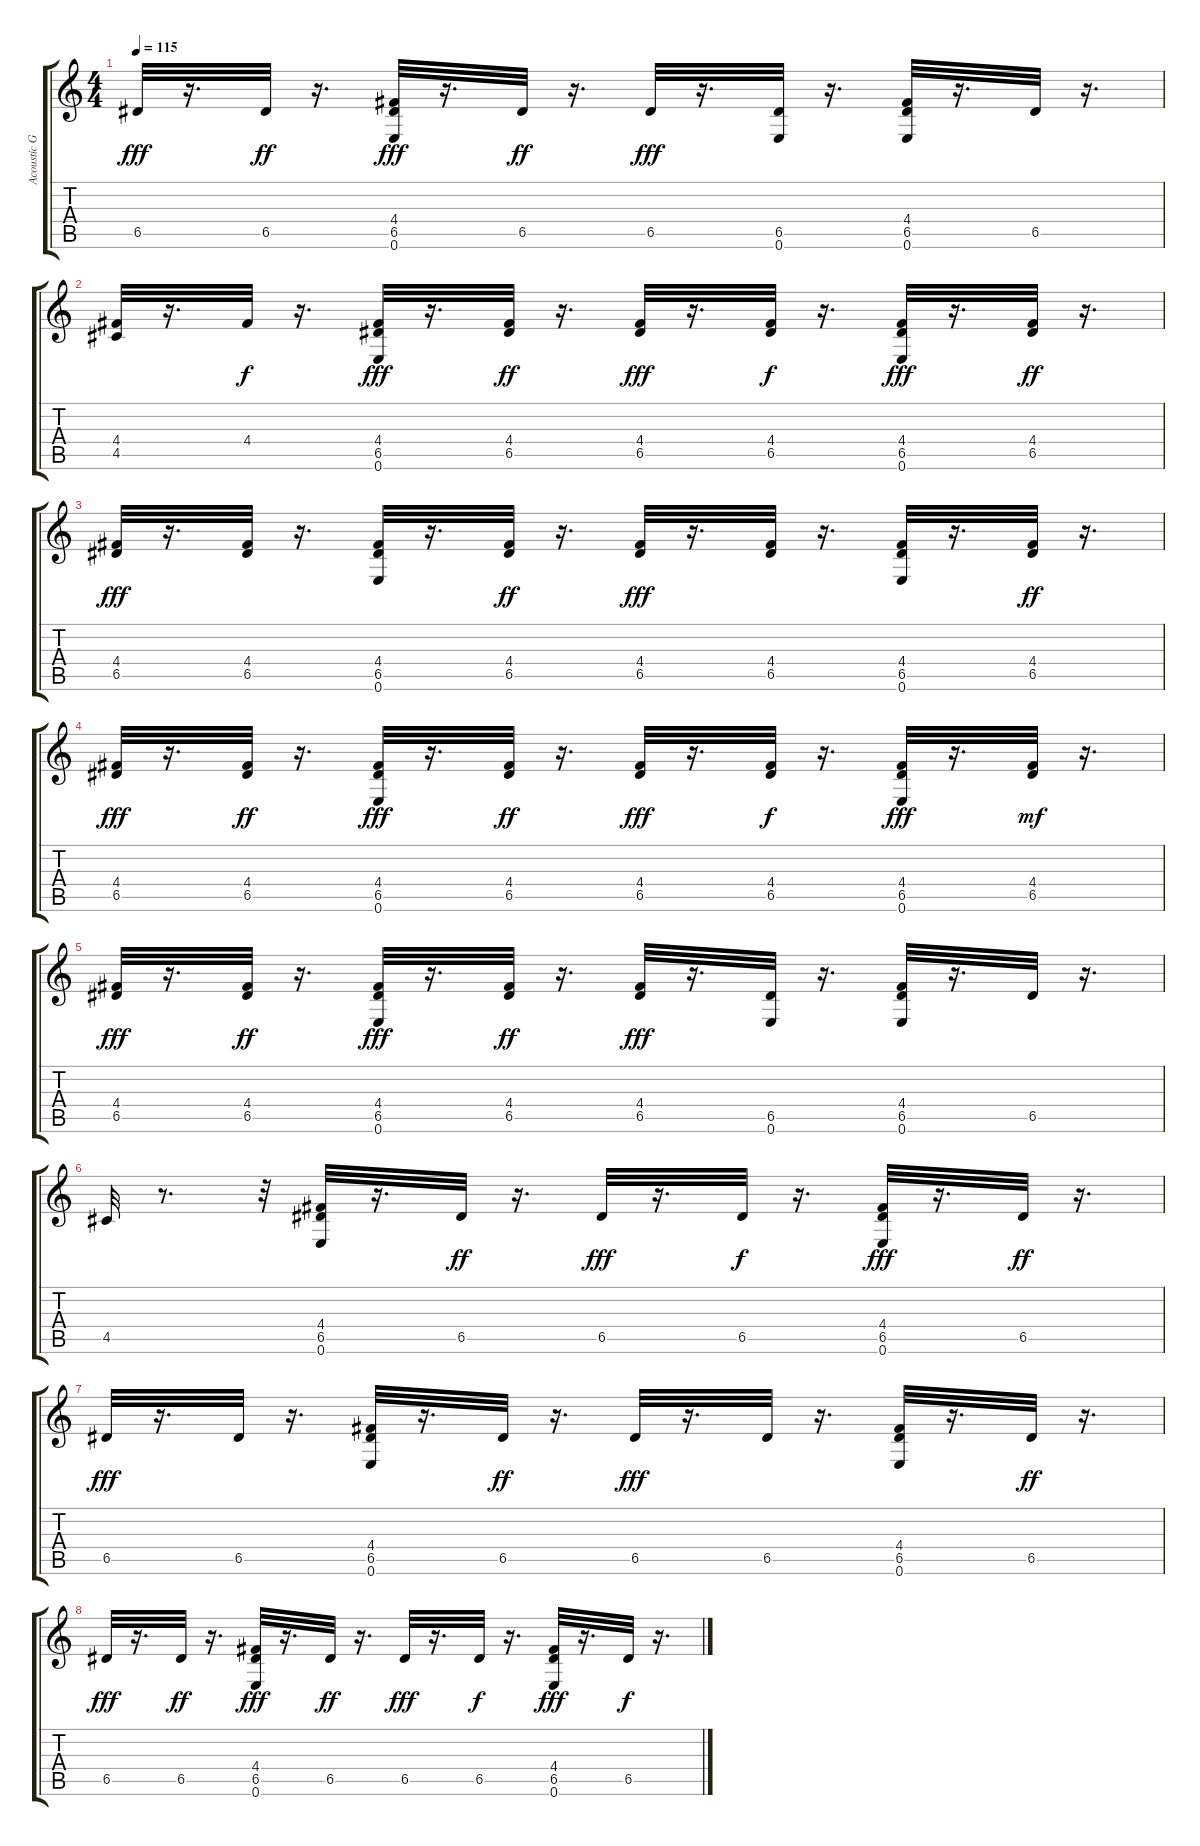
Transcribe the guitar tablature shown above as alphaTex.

\track ("Acoustic Guitar" "Acoustic G") {instrument acousticguitarsteel}
\staff {score tabs}
\tuning (E4 B3 G3 D3 A2 E2) {hide}
\ts (4 4)
\tempo 115
\clef g2
\ks c
6.5.32{dy fff} r.16{d} 6.5.32{dy ff} r.16{d} (4.4 6.5 0.6).32{dy fff} r.16{d} 6.5.32{dy ff} r.16{d} 6.5.32{dy fff} r.16{d} (6.5 0.6).32 r.16{d} (4.4 6.5 0.6).32 r.16{d} 6.5.32 r.16{d} |
(4.4 4.5).32 r.16{d} 4.4.32{dy f} r.16{d} (4.4 6.5 0.6).32{dy fff} r.16{d} (4.4 6.5).32{dy ff} r.16{d} (4.4 6.5).32{dy fff} r.16{d} (4.4 6.5).32{dy f} r.16{d} (4.4 6.5 0.6).32{dy fff} r.16{d} (4.4 6.5).32{dy ff} r.16{d} |
(4.4 6.5).32{dy fff} r.16{d} (4.4 6.5).32 r.16{d} (4.4 6.5 0.6).32 r.16{d} (4.4 6.5).32{dy ff} r.16{d} (4.4 6.5).32{dy fff} r.16{d} (4.4 6.5).32 r.16{d} (4.4 6.5 0.6).32 r.16{d} (4.4 6.5).32{dy ff} r.16{d} |
(4.4 6.5).32{dy fff} r.16{d} (4.4 6.5).32{dy ff} r.16{d} (4.4 6.5 0.6).32{dy fff} r.16{d} (4.4 6.5).32{dy ff} r.16{d} (4.4 6.5).32{dy fff} r.16{d} (4.4 6.5).32{dy f} r.16{d} (4.4 6.5 0.6).32{dy fff} r.16{d} (4.4 6.5).32{dy mf} r.16{d} |
(4.4 6.5).32{dy fff} r.16{d} (4.4 6.5).32{dy ff} r.16{d} (4.4 6.5 0.6).32{dy fff} r.16{d} (4.4 6.5).32{dy ff} r.16{d} (4.4 6.5).32{dy fff} r.16{d} (6.5 0.6).32 r.16{d} (4.4 6.5 0.6).32 r.16{d} 6.5.32 r.16{d} |
4.5.32 r.8{d} r.32 (4.4 6.5 0.6).32 r.16{d} 6.5.32{dy ff} r.16{d} 6.5.32{dy fff} r.16{d} 6.5.32{dy f} r.16{d} (4.4 6.5 0.6).32{dy fff} r.16{d} 6.5.32{dy ff} r.16{d} |
6.5.32{dy fff} r.16{d} 6.5.32 r.16{d} (4.4 6.5 0.6).32 r.16{d} 6.5.32{dy ff} r.16{d} 6.5.32{dy fff} r.16{d} 6.5.32 r.16{d} (4.4 6.5 0.6).32 r.16{d} 6.5.32{dy ff} r.16{d} |
6.5.32{dy fff} r.16{d} 6.5.32{dy ff} r.16{d} (4.4 6.5 0.6).32{dy fff} r.16{d} 6.5.32{dy ff} r.16{d} 6.5.32{dy fff} r.16{d} 6.5.32{dy f} r.16{d} (4.4 6.5 0.6).32{dy fff} r.16{d} 6.5.32{dy f} r.16{d}
